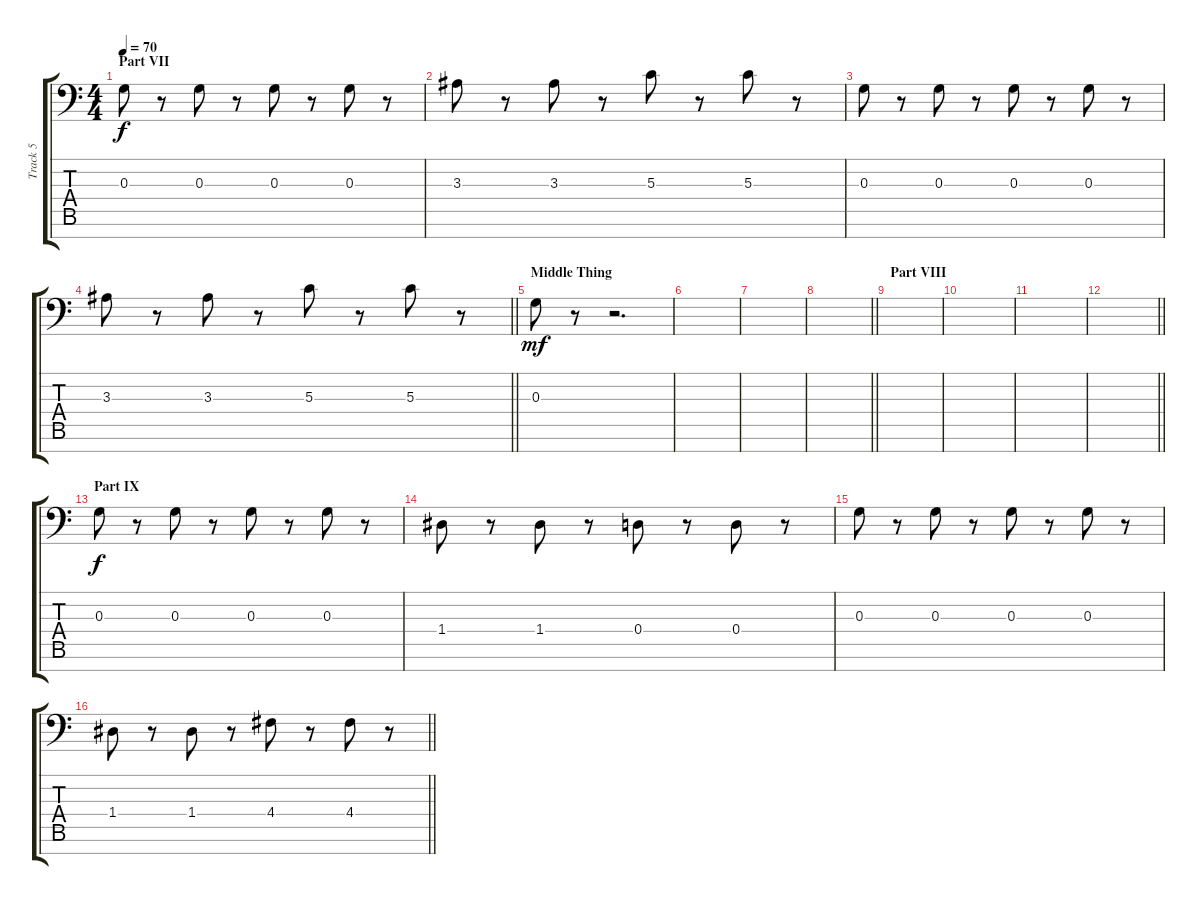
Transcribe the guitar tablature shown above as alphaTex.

\track ("Track 5" "Track 5") {instrument stringensemble1}
\staff {score tabs}
\tuning (E4 B3 G3 D3 A2 E2 C-1) {hide}
\ts (4 4)
\section ("" "Part VII")
\tempo 70
\clef f4
\ks c
0.3.8{dy f} r.8 0.3.8 r.8 0.3.8 r.8 0.3.8 r.8 |
3.3.8 r.8 3.3.8 r.8 5.3.8 r.8 5.3.8 r.8 |
0.3.8 r.8 0.3.8 r.8 0.3.8 r.8 0.3.8 r.8 |
\barLineRight lightlight
3.3.8 r.8 3.3.8 r.8 5.3.8 r.8 5.3.8 r.8 |
\section ("" "Middle Thing")
0.3.8{dy mf} r.8 r.2{d} |
|
|
\barLineRight lightlight
|
\section ("" "Part VIII")
|
|
|
\barLineRight lightlight
|
\section ("" "Part IX")
0.3.8{dy f} r.8 0.3.8 r.8 0.3.8 r.8 0.3.8 r.8 |
1.4.8 r.8 1.4.8 r.8 0.4.8 r.8 0.4.8 r.8 |
0.3.8 r.8 0.3.8 r.8 0.3.8 r.8 0.3.8 r.8 |
\barLineRight lightlight
1.4.8 r.8 1.4.8 r.8 4.4.8 r.8 4.4.8 r.8
